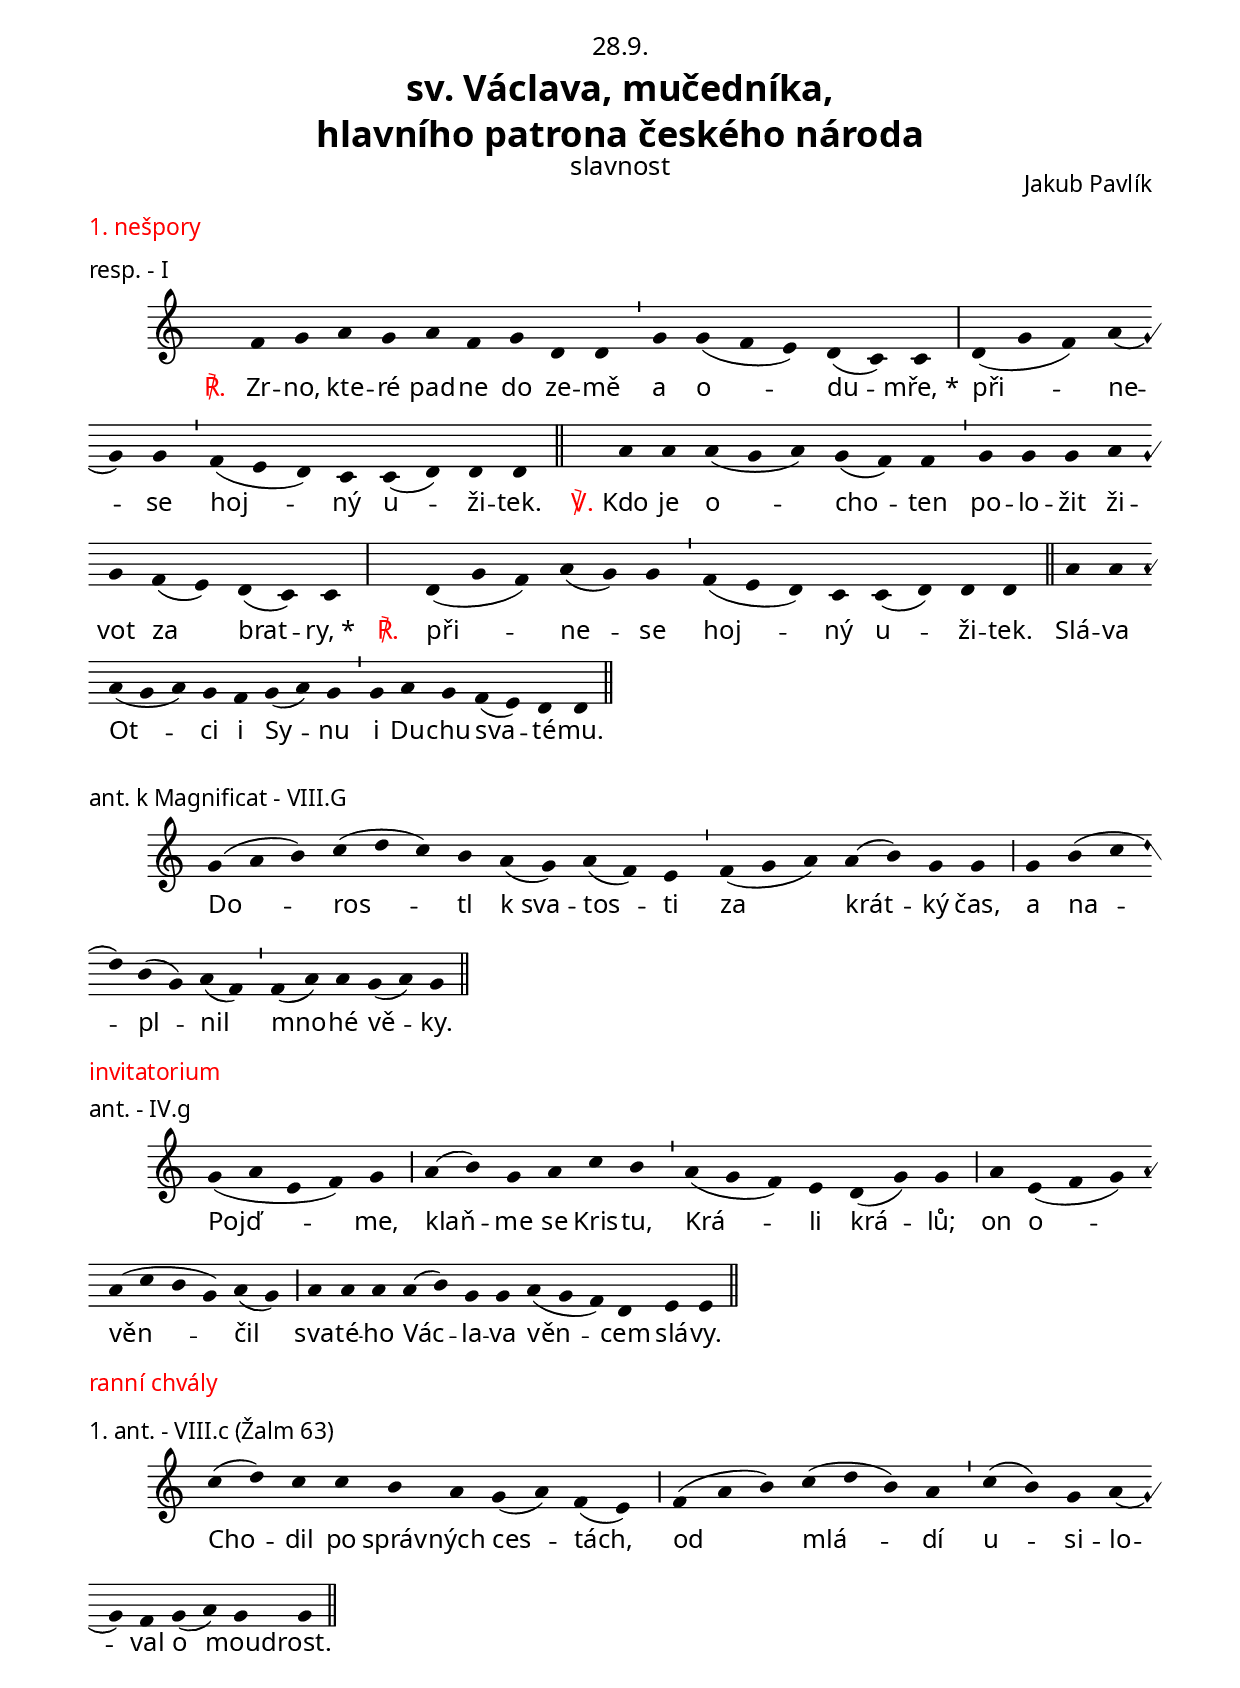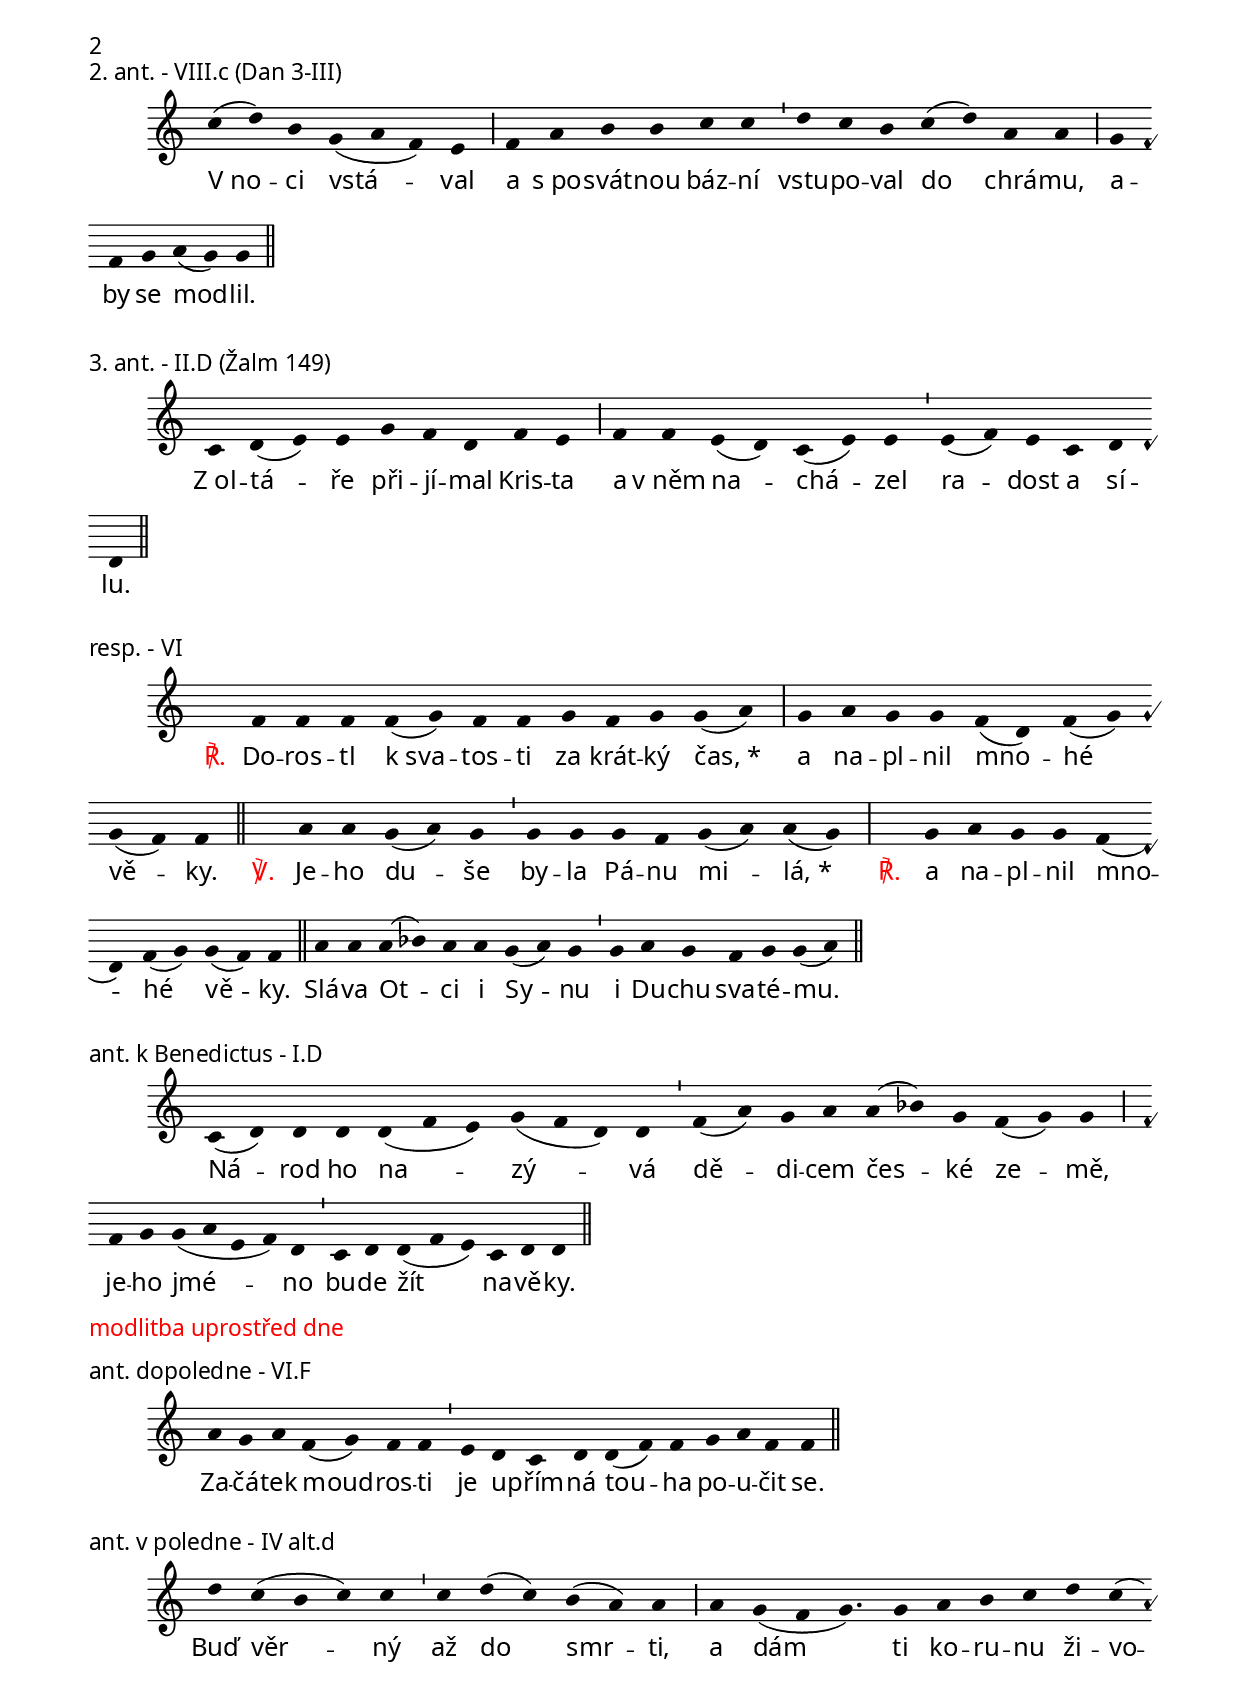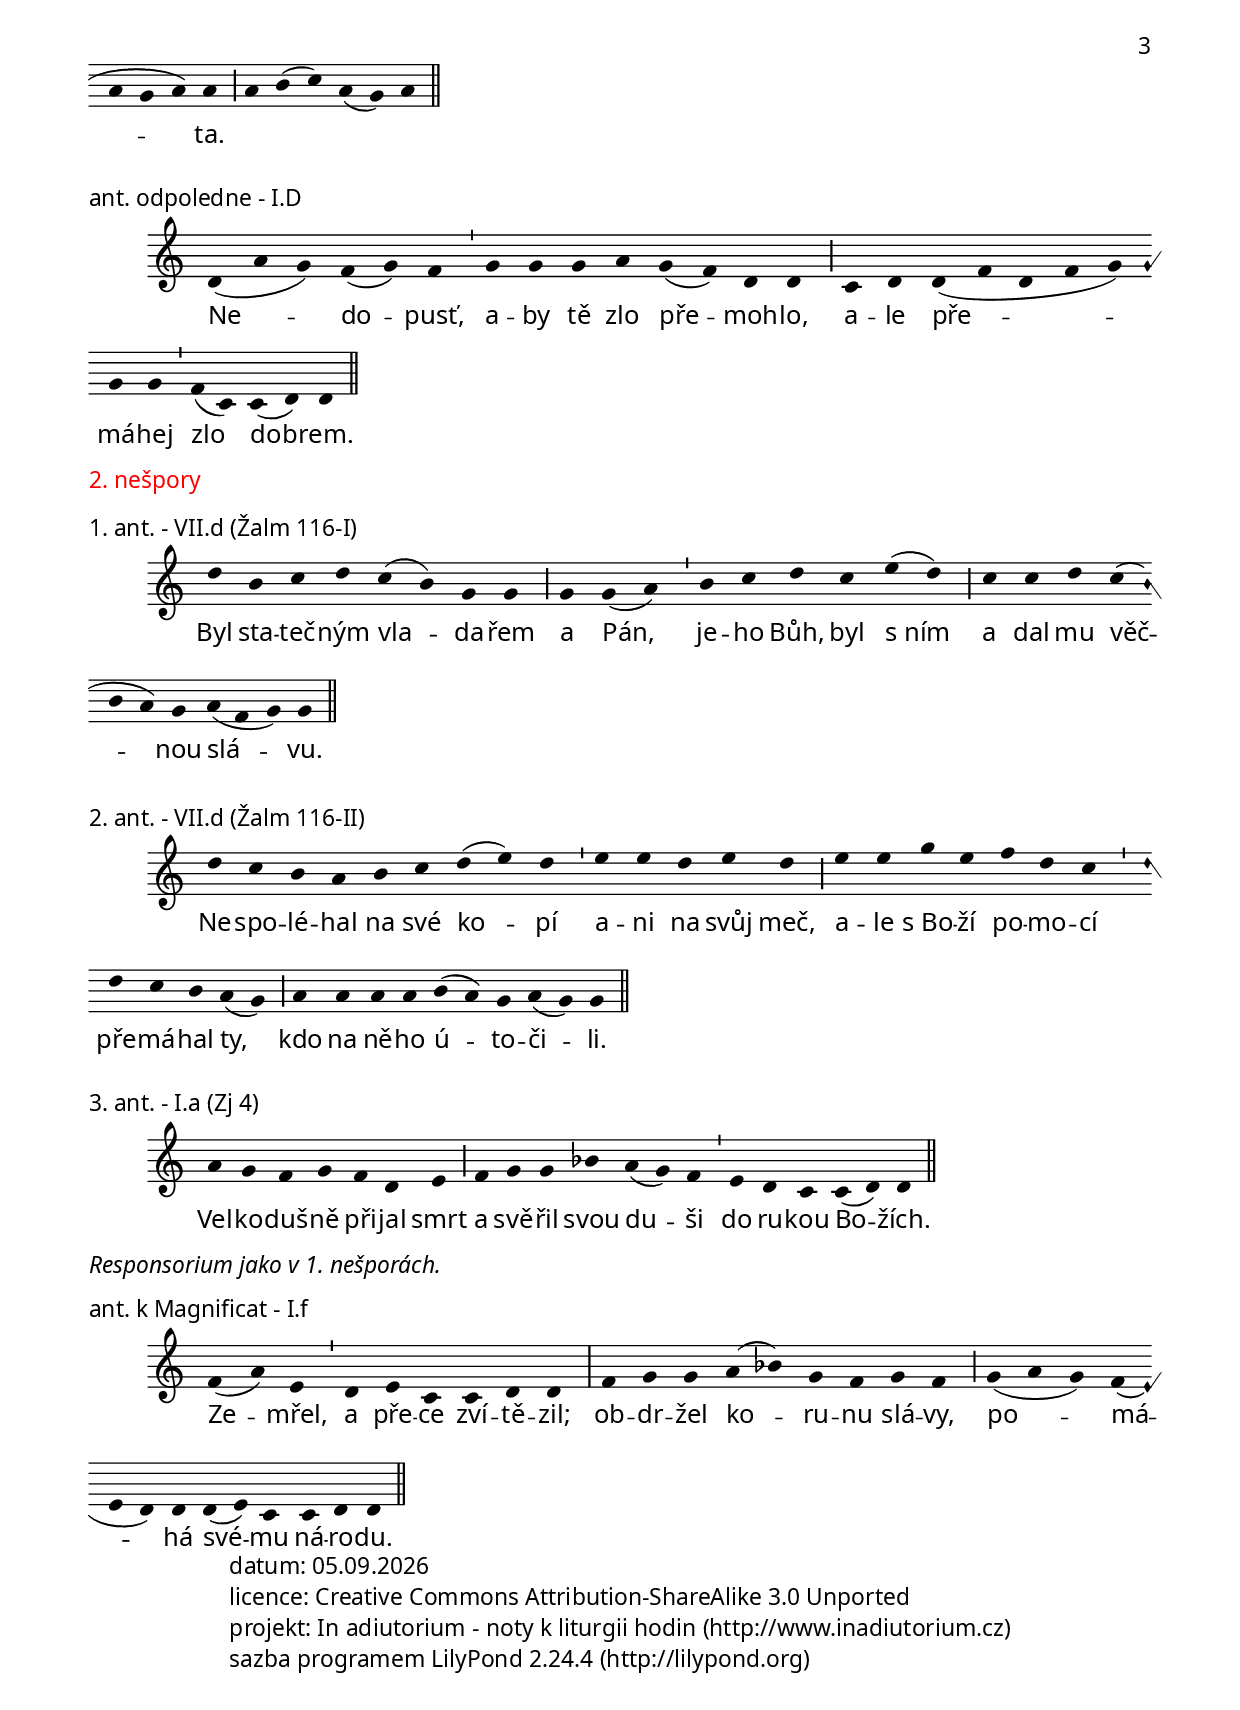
\version "2.15.40"

\include "../spolecne.ly"
\include "../dilyresponsorii.ly"

\header {
  title = \markup\titleSvatek
            \center-column{ "sv. Václava, mučedníka,"
            "hlavního patrona českého národa" }
            slavnost
            28.9.
  composer = "Jakub Pavlík"
}

\markup {\nadpisHodinka {"1. nešpory"}}

\score {
  \relative c' {
    \choralniRezim
    
    % R
    \neviditelna f
    f4 g a g a f g d d \barMin g g( f e) d( c) c \barMax
    d( g f) a( g) g \barMin f( e d) c c( d) d d \barFinalis
    % V
    \neviditelna g
    a4 a a( g a) g( f) f \barMin g g g a g f( e) d( c) c \barMax
    % R
    \neviditelna a
    d( g f) a( g) g \barMin f( e d) c c( d) d d \barFinalis
    % Slava
    a'4 a a( g a) g f g( a) g \barMin g a g f( e) d d \barFinalis
  }
  \addlyrics {
    \Response Zr -- no, kte -- ré pad -- ne do ze -- mě a o -- du -- mře,_*
    při -- ne -- se hoj -- ný u -- ži -- tek.
    \Verse Kdo je o -- cho -- ten po -- lo -- žit ži -- vot za brat -- ry,_*
    \Response při -- ne -- se hoj -- ný u -- ži -- tek.
    \textRespDoxologie
  }
  \header {
    quid = "resp."
    modus = "I"
    id = ""
    piece = \markup {\sestavTitulekResp}
  }
}

\score {
  \relative c'' {
    \choralniRezim
    g4( a b) c( d c) b a( g) a( f) e \barMin f( g a) a( b) g g \barMaior
    g b( c d) b( g) a( f) \barMin f( a) a g( a) g \barFinalis
  }
  \addlyrics {
    Do -- ros -- tl k_sva -- tos -- ti za krát -- ký čas,
    a na -- pl -- nil mno -- hé vě -- ky.
  }
  \header {
    quid = "ant. k Magnificat"
    modus = "VIII"
    differentia = "G" 
    psalmus = ""
    id = ""
    piece = \markup {\sestavTitulekBezZalmu}
  }
}

\markup {\nadpisHodinka {"invitatorium"}}

\score {
  \relative c'' {
    \choralniRezim
    g4( a e f) g \barMaior a( b) g a c b \barMin a( g f) e d( g) g \barMaior
    a e( f g) a( c b g) a( g) \barMaior
    a a a a( b) g g a( g f) d e e \barFinalis
  }
  \addlyrics {
    Pojď -- me, klaň -- me se Kris -- tu, Krá -- li krá -- lů;
    on o -- věn -- čil 
    sva -- té -- ho Vác -- la -- va
    věn -- cem slá -- vy.
  }
  \header {
    quid = "ant."
    modus = "IV"
    differentia = "g" 
    psalmus = ""
    id = ""
    piece = \markup {\sestavTitulekBezZalmu}
  }
}

\markup {\nadpisHodinka {"ranní chvály"}}

\score {
  \relative c'' {
    \choralniRezim
    c4( d) c c b a g( a) f( e) \barMaior
    f( a b) c( d b) a \barMin c( b) g a( g) f g( a) g g \barFinalis
  }
  \addlyrics {
    Cho -- dil po správ -- ných ces -- tách,
    od mlá -- dí u -- si -- lo -- val o moud -- rost.
  }
  \header {
    quid = "1. ant."
    modus = "VIII"
    differentia = "c" 
    psalmus = "Žalm 63"
    id = ""
    piece = \markup {\sestavTitulek}
  }
}

\score {
  \relative c'' {
    \choralniRezim
    c4( d) b g( a f) e \barMaior
    f4 a b b c c \barMin d c b c( d) a a \barMaior
    g f g a( g) g \barFinalis
  }
  \addlyrics {
    V_no -- ci vstá -- val
    a s_po -- svát -- nou báz -- ní vstu -- po -- val do chrá -- mu,
    a -- by se mod -- lil.
  }
  \header {
    quid = "2. ant."
    modus = "VIII"
    differentia = "c" 
    psalmus = "Dan 3-III"
    id = ""
    piece = \markup {\sestavTitulek}
  }
}

\score {
  \relative c' {
    \choralniRezim
    c4 d( e) e g f d f e \barMaior
    f f e( d) c( e) e \barMin e( f) e c d d \barFinalis 
  }
  \addlyrics {
    Z_ol -- tá -- ře při -- jí -- mal Kris -- ta
    a v_něm na -- chá -- zel ra -- dost a sí -- lu.
  }
  \header {
    quid = "3. ant."
    modus = "II"
    differentia = "D" 
    psalmus = "Žalm 149"
    id = ""
    piece = \markup {\sestavTitulek}
  }
}

\score {
  \relative c' {
    \choralniRezim
    
    % R
    \neviditelna f
    f4 f f f( g) f f g f g g( a) \barMax
    g a g g f( d) f( g) g( f) f \barFinalis
    % V
    \neviditelna a
    a a g( a) g \barMin g g g f g( a) a( g) \barMax
    % R
    \neviditelna a
    g a g g f( d) f( g) g( f) f \barFinalis
    % Slava
    \respVIdoxologie \barFinalis
  }
  \addlyrics {
    \Response Do -- ros -- tl k_sva -- tos -- ti za krát -- ký čas,_*
    a na -- pl -- nil mno -- hé vě -- ky.
    \Verse Je -- ho du -- še by -- la Pá -- nu mi -- lá,_*
    \Response a na -- pl -- nil mno -- hé vě -- ky.
    \textRespDoxologie
  }
  \header {
    quid = "resp."
    modus = "VI"
    id = ""
    piece = \markup {\sestavTitulekResp}
  }
}

\score {
  \relative c' {
    \choralniRezim
    c4( d) d d d( f e) g( f d) d \barMin
    f( a) g a a( bes) g f( g) g \barMaior
    f g g( a e f) d \barMin c d d( f e) c d d \barFinalis
  }
  \addlyrics {
    Ná -- rod ho na -- zý -- vá 
    dě -- di -- cem čes -- ké ze -- mě,
    je -- ho jmé -- no bu -- de žít na -- vě -- ky.
  }
  \header {
    quid = "ant. k Benedictus"
    modus = "I"
    differentia = "D" 
    psalmus = ""
    id = ""
    piece = \markup {\sestavTitulekBezZalmu}
  }
}

\markup {\nadpisHodinka {"modlitba uprostřed dne"}}

\score {
  \relative c'' {
    \choralniRezim
    a4 g a f( g) f f \barMin
    e d c d d( f) f g a f f \barFinalis
  }
  \addlyrics {
    Za -- čá -- tek moud -- ros -- ti
    je u -- přím -- ná tou -- ha po -- u -- čit se.
  }
  \header {
    quid = "ant. dopoledne"
    modus = "VI"
    differentia = "F" 
    psalmus = ""
    id = ""
    piece = \markup {\sestavTitulekBezZalmu}
  }
}

\score {
  \relative c'' {
    \choralniRezim
    d4 c( b c) c \barMin c d( c) b( a) a \barMaior
    a g( f g4.) g4 a b c d c( a g a) a \barMaior
    a b( c) a( g) a \barFinalis
  }
  \addlyrics {
    Buď věr -- ný až do smr -- ti,
    a dám ti ko -- ru -- nu ži -- vo -- ta.
  }
  \header {
    quid = "ant. v poledne"
    modus = "IV alt"
    differentia = "d" 
    psalmus = ""
    id = ""
    fons = "Jana Sarkandra, k Magnificat; upraveno pro trochu jiný text"
    piece = \markup {\sestavTitulekBezZalmu}
  }
}

\score {
  \relative c' {
    \choralniRezim
    d4( a' g) f( g) f \barMin g g g a g( f) d d \barMaior
    c d d( f d f g) g g \barMin f( c) c( d) d \barFinalis
  }
  \addlyrics {
    Ne -- do -- pusť, a -- by tě zlo pře -- moh -- lo,
    a -- le pře -- má -- hej zlo dob -- rem.
  }
  \header {
    quid = "ant. odpoledne"
    modus = "I"
    differentia = "D" 
    psalmus = ""
    id = ""
    piece = \markup {\sestavTitulekBezZalmu}
  }
}

\markup {\nadpisHodinka {"2. nešpory"}}

\score {
  \relative c'' {
    \choralniRezim
    d4 b c d c( b) g g \barMaior
    g g( a) \barMin b c d c e( d) \barMaior
    c c d c( b a) g a( f g) g \barFinalis
  }
  \addlyrics {
    Byl sta -- teč -- ným vla -- da -- řem
    a Pán, je -- ho Bůh, byl s_ním
    a dal mu věč -- nou slá -- vu.
  }
  \header {
    quid = "1. ant."
    modus = "VII"
    differentia = "d" 
    psalmus = "Žalm 116-I"
    id = ""
    piece = \markup {\sestavTitulek}
  }
}

\score {
  \relative c'' {
    \choralniRezim
    d4 c b a b c d( e) d \barMin
    e e d e d \barMaior
    e e g e f d c \barMin d c b a( g) \barMaior
    a a a a b( a) g a( g) g \barFinalis
  }
  \addlyrics {
    Ne -- spo -- lé -- hal na své ko -- pí
    a -- ni na svůj meč,
    a -- le s_Bo -- ží po -- mo -- cí pře -- má -- hal ty,
    kdo na ně -- ho ú -- to -- či -- li.
  }
  \header {
    quid = "2. ant."
    modus = "VII"
    differentia = "d" 
    psalmus = "Žalm 116-II"
    id = ""
    piece = \markup {\sestavTitulek}
  }
}

\score {
  \relative c'' {
    \choralniRezim
    a4 g f g f d e \barMaior
    f g g bes a( g) f \barMin e d c c( d) d \barFinalis
  }
  \addlyrics {
    Vel -- ko -- duš -- ně při -- jal smrt
    a svě -- řil svou du -- ši do ru -- kou Bo -- žích.
  }
  \header {
    quid = "3. ant."
    modus = "I"
    differentia = "a" 
    psalmus = "Zj 4"
    id = ""
    piece = \markup {\sestavTitulek}
  }
}

\markup\italic{Responsorium jako v 1. nešporách.}

\score {
  \relative c' {
    \choralniRezim
    f4( a) e \barMin d e c c d d \barMax
    f g g a( bes) g f g f \barMaior
    g( a g) f( e d) d d( e) c c d d \barFinalis
  }
  \addlyrics {
    Ze -- mřel, a pře -- ce zví -- tě -- zil;
    ob -- dr -- žel ko -- ru -- nu slá -- vy,
    po -- má -- há své -- mu ná -- ro -- du.
  }
  \header {
    quid = "ant. k Magnificat"
    modus = "I"
    differentia = "f" 
    psalmus = ""
    id = ""
    piece = \markup {\sestavTitulekBezZalmu}
  }
}